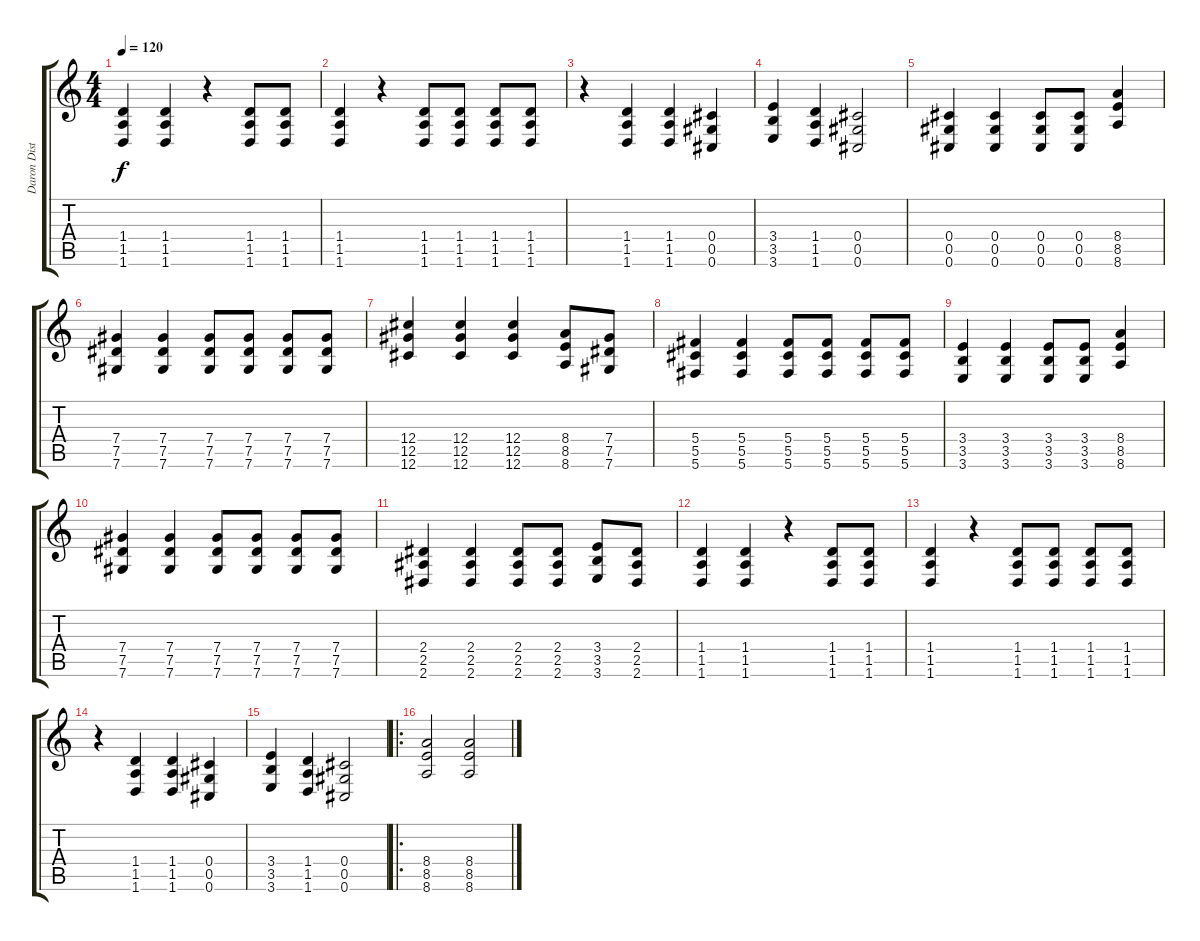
\track ("Daron Distortion" "Daron Dist") {instrument distortionguitar}
\staff {score tabs}
\tuning (Eb4 Bb3 Gb3 Db3 Ab2 Db2) {hide}
\ts (4 4)
\tempo 120
\clef g2
\ks c
(1.4 1.5 1.6).4{dy f} (1.4 1.5 1.6).4 r.4 (1.4 1.5 1.6).8 (1.4 1.5 1.6).8 |
(1.4 1.5 1.6).4 r.4 (1.4 1.5 1.6).8 (1.4 1.5 1.6).8 (1.4 1.5 1.6).8 (1.4 1.5 1.6).8 |
r.4 (1.4 1.5 1.6).4 (1.4 1.5 1.6).4 (0.4 0.5 0.6).4 |
(3.4 3.5 3.6).4 (1.4 1.5 1.6).4 (0.4 0.5 0.6).2 |
(0.4 0.5 0.6).4 (0.4 0.5 0.6).4 (0.4 0.5 0.6).8 (0.4 0.5 0.6).8 (8.4 8.5 8.6).4 |
(7.4 7.5 7.6).4 (7.4 7.5 7.6).4 (7.4 7.5 7.6).8 (7.4 7.5 7.6).8 (7.4 7.5 7.6).8 (7.4 7.5 7.6).8 |
(12.4 12.5 12.6).4 (12.4 12.5 12.6).4 (12.4 12.5 12.6).4 (8.4 8.5 8.6).8 (7.4 7.5 7.6).8 |
(5.4 5.5 5.6).4 (5.4 5.5 5.6).4 (5.4 5.5 5.6).8 (5.4 5.5 5.6).8 (5.4 5.5 5.6).8 (5.4 5.5 5.6).8 |
(3.4 3.5 3.6).4 (3.4 3.5 3.6).4 (3.4 3.5 3.6).8 (3.4 3.5 3.6).8 (8.4 8.5 8.6).4 |
(7.4 7.5 7.6).4 (7.4 7.5 7.6).4 (7.4 7.5 7.6).8 (7.4 7.5 7.6).8 (7.4 7.5 7.6).8 (7.4 7.5 7.6).8 |
(2.4 2.5 2.6).4 (2.4 2.5 2.6).4 (2.4 2.5 2.6).8 (2.4 2.5 2.6).8 (3.4 3.5 3.6).8 (2.4 2.5 2.6).8 |
(1.4 1.5 1.6).4 (1.4 1.5 1.6).4 r.4 (1.4 1.5 1.6).8 (1.4 1.5 1.6).8 |
(1.4 1.5 1.6).4 r.4 (1.4 1.5 1.6).8 (1.4 1.5 1.6).8 (1.4 1.5 1.6).8 (1.4 1.5 1.6).8 |
r.4 (1.4 1.5 1.6).4 (1.4 1.5 1.6).4 (0.4 0.5 0.6).4 |
(3.4 3.5 3.6).4 (1.4 1.5 1.6).4 (0.4 0.5 0.6).2 |
\ro
(8.4 8.5 8.6).2 (8.4 8.5 8.6).2
